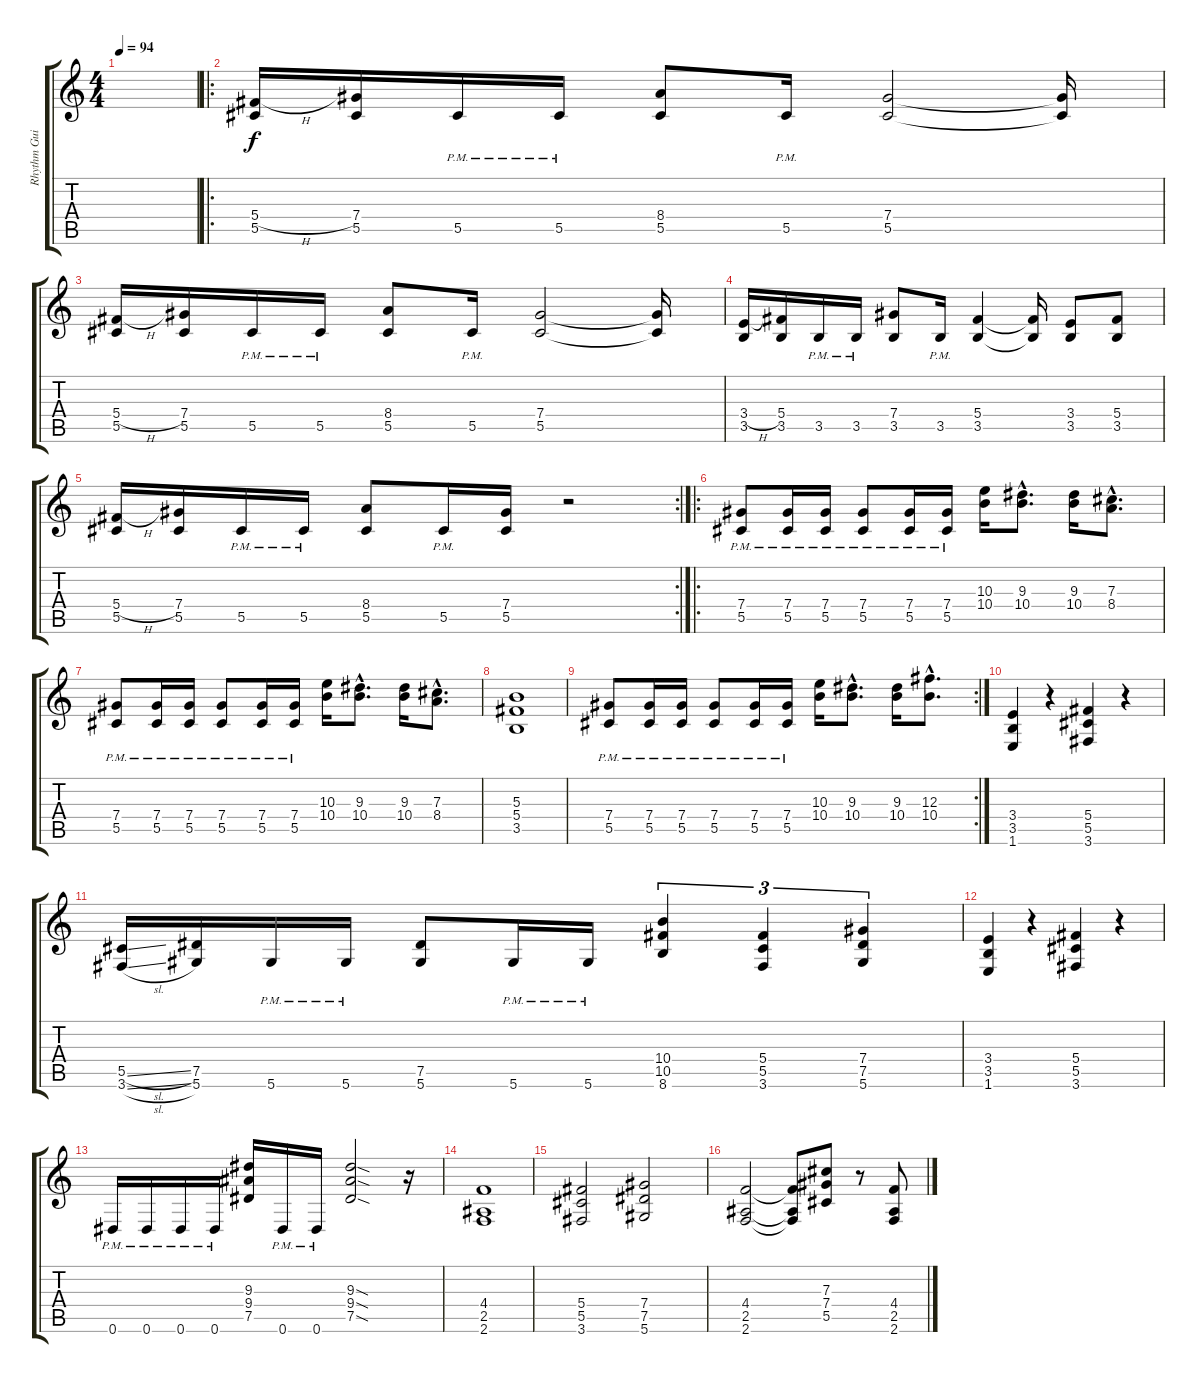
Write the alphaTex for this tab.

\track ("Rhythm Guitar" "Rhythm Gui") {instrument distortionguitar}
\staff {score tabs}
\tuning (Eb4 Bb3 Gb3 Db3 Ab2 Eb2) {hide}
\ts (4 4)
\tempo 94
\clef g2
\ks c
|
\ro
(5.4{h} 5.5).16 (7.4 5.5).16 5.5{pm}.16 5.5{pm}.16 (8.4 5.5).8 5.5{pm}.16 (7.4 5.5).2 (7.4{t} 5.5{t}).16 |
(5.4{h} 5.5).16 (7.4 5.5).16 5.5{pm}.16 5.5{pm}.16 (8.4 5.5).8 5.5{pm}.16 (7.4 5.5).2 (7.4{t} 5.5{t}).16 |
(3.4{h} 3.5).16 (5.4 3.5).16 3.5{pm}.16 3.5{pm}.16 (7.4 3.5).8 3.5{pm}.16 (5.4 3.5).4 (5.4{t} 3.5{t}).16 (3.4 3.5).8 (5.4 3.5).8 |
\rc 2
(5.4{h} 5.5).16 (7.4 5.5).16 5.5{pm}.16 5.5{pm}.16 (8.4 5.5).8 5.5{pm}.16 (7.4 5.5).16 r.2 |
\ro
(7.4{pm} 5.5{pm}).8 (7.4{pm} 5.5{pm}).16 (7.4{pm} 5.5{pm}).16 (7.4{pm} 5.5{pm}).8 (7.4{pm} 5.5{pm}).16 (7.4{pm} 5.5{pm}).16 (10.3 10.4).16 (9.3{hac} 10.4{hac}).8{d} (9.3 10.4).16 (7.3{hac} 8.4{hac}).8{d} |
(7.4{pm} 5.5{pm}).8 (7.4{pm} 5.5{pm}).16 (7.4{pm} 5.5{pm}).16 (7.4{pm} 5.5{pm}).8 (7.4{pm} 5.5{pm}).16 (7.4{pm} 5.5{pm}).16 (10.3 10.4).16 (9.3{hac} 10.4{hac}).8{d} (9.3 10.4).16 (7.3{hac} 8.4{hac}).8{d} |
(5.3 5.4 3.5).1 |
\rc 2
(7.4{pm} 5.5{pm}).8 (7.4{pm} 5.5{pm}).16 (7.4{pm} 5.5{pm}).16 (7.4{pm} 5.5{pm}).8 (7.4{pm} 5.5{pm}).16 (7.4{pm} 5.5{pm}).16 (10.3 10.4).16 (9.3{hac} 10.4{hac}).8{d} (9.3 10.4).16 (12.3{hac} 10.4{hac}).8{d} |
(3.4 3.5 1.6).4 r.4 (5.4 5.5 3.6).4 r.4 |
(5.5{sl} 3.6{sl}).16 (7.5 5.6).16 5.6{pm}.16 5.6{pm}.16 (7.5 5.6).8 5.6{pm}.16 5.6{pm}.16 (10.4 10.5 8.6).4{tu (3 2)} (5.4 5.5 3.6).4{tu (3 2)} (7.4 7.5 5.6).4{tu (3 2)} |
(3.4 3.5 1.6).4 r.4 (5.4 5.5 3.6).4 r.4 |
0.6{pm}.16 0.6{pm}.16 0.6{pm}.16 0.6{pm}.16 (9.3 9.4 7.5).16 0.6{pm}.16 0.6{pm}.16 (9.3{sod} 9.4{sod} 7.5{sod}).2 r.16 |
(4.4 2.5 2.6).1 |
(5.4 5.5 3.6).2 (7.4 7.5 5.6).2 |
(4.4 2.5 2.6).2 (4.4{t} 2.5{t} 2.6{t}).8 (7.3 7.4 5.5).8 r.8 (4.4 2.5 2.6).8
